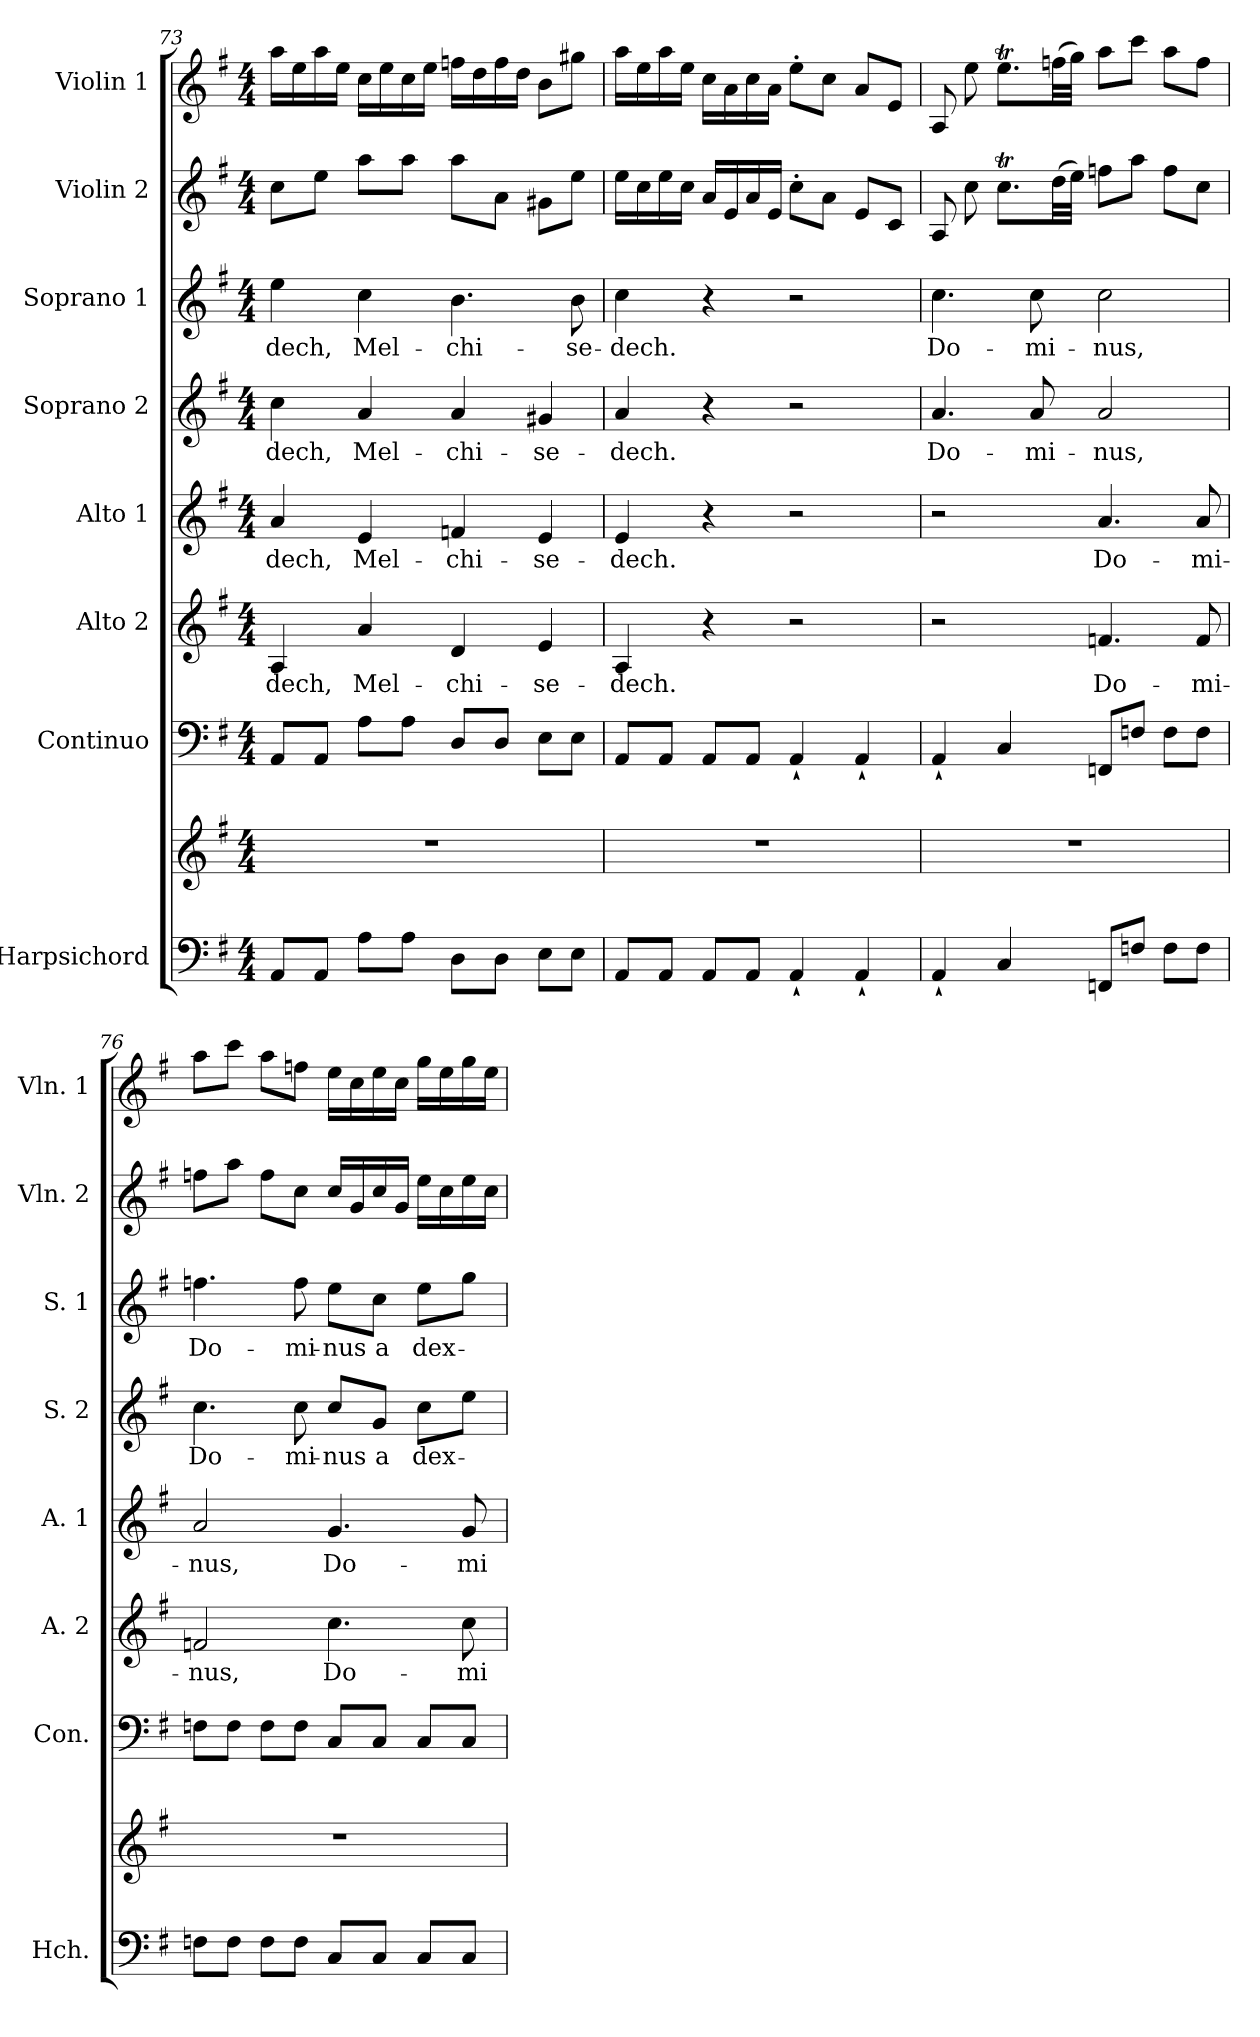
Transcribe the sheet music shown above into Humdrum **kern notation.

**kern	**kern	**kern	**kern	**text	**kern	**text	**kern	**text	**kern	**text	**kern	**kern
*part8	*part8	*part7	*part6	*part6	*part5	*part5	*part4	*part4	*part3	*part3	*part2	*part1
*staff9	*staff8	*staff7	*staff6	*staff6	*staff5	*staff5	*staff4	*staff4	*staff3	*staff3	*staff2	*staff1
*I"Harpsichord	*	*I"Continuo	*I"Alto 2	*	*I"Alto 1	*	*I"Soprano 2	*	*I"Soprano 1	*	*I"Violin 2	*I"Violin 1
*I'Hch.	*	*I'Con.	*I'A. 2	*	*I'A. 1	*	*I'S. 2	*	*I'S. 1	*	*I'Vln. 2	*I'Vln. 1
!!LO:LB:g=z
*clefF4	*clefG2	*clefF4	*clefG2	*	*clefG2	*	*clefG2	*	*clefG2	*	*clefG2	*clefG2
*k[f#]	*k[f#]	*k[f#]	*k[f#]	*	*k[f#]	*	*k[f#]	*	*k[f#]	*	*k[f#]	*k[f#]
*M4/4	*M4/4	*M4/4	*M4/4	*	*M4/4	*	*M4/4	*	*M4/4	*	*M4/4	*M4/4
=73	=73	=73	=73	=73	=73	=73	=73	=73	=73	=73	=73	=73
!	!	!	!	!LO:LY:b	!	!LO:LY:b	!	!LO:LY:b	!	!LO:LY:b	!	!
8AA/L	1r	8AA/L	4A/	-dech,	4a/	-dech,	4cc\	-dech,	4ee\	-dech,	8cc\L	16aa\LL
.	.	.	.	.	.	.	.	.	.	.	.	16ee\
8AA/J	.	8AA/J	.	.	.	.	.	.	.	.	8ee\J	16aa\
.	.	.	.	.	.	.	.	.	.	.	.	16ee\JJ
!	!	!	!	!LO:LY:b	!	!LO:LY:b	!	!LO:LY:b	!	!LO:LY:b	!	!
8A\L	.	8A\L	4a/	Mel-	4e/	Mel-	4a/	Mel-	4cc\	Mel-	8aa\L	16cc\LL
.	.	.	.	.	.	.	.	.	.	.	.	16ee\
8A\J	.	8A\J	.	.	.	.	.	.	.	.	8aa\J	16cc\
.	.	.	.	.	.	.	.	.	.	.	.	16ee\JJ
!	!	!	!	!LO:LY:b	!	!LO:LY:b	!	!LO:LY:b	!	!LO:LY:b	!	!
8D\L	.	8D/L	4d/	-chi-	4fn/	-chi-	4a/	-chi-	4.b\	-chi-	8aa\L	16ffn\LL
.	.	.	.	.	.	.	.	.	.	.	.	16dd\
8D\J	.	8D/J	.	.	.	.	.	.	.	.	8a\J	16ff\
.	.	.	.	.	.	.	.	.	.	.	.	16dd\JJ
!	!	!	!	!LO:LY:b	!	!LO:LY:b	!	!LO:LY:b	!	!	!	!
8E\L	.	8E\L	4e/	-se-	4e/	-se-	4g#X/	-se-	.	.	8g#X\L	8b\L
!	!	!	!	!	!	!	!	!	!	!LO:LY:b	!	!
8E\J	.	8E\J	.	.	.	.	.	.	8b\	-se-	8ee\J	8gg#X\J
=74	=74	=74	=74	=74	=74	=74	=74	=74	=74	=74	=74	=74
!	!	!	!	!LO:LY:b	!	!LO:LY:b	!	!LO:LY:b	!	!LO:LY:b	!	!
8AA/L	1r	8AA/L	4A/	-dech.	4e/	-dech.	4a/	-dech.	4cc\	-dech.	16ee\LL	16aa\LL
.	.	.	.	.	.	.	.	.	.	.	16cc\	16ee\
8AA/J	.	8AA/J	.	.	.	.	.	.	.	.	16ee\	16aa\
.	.	.	.	.	.	.	.	.	.	.	16cc\JJ	16ee\JJ
8AA/L	.	8AA/L	4r	.	4r	.	4r	.	4r	.	16a/LL	16cc\LL
.	.	.	.	.	.	.	.	.	.	.	16e/	16a\
8AA/J	.	8AA/J	.	.	.	.	.	.	.	.	16a/	16cc\
.	.	.	.	.	.	.	.	.	.	.	16e/JJ	16a\JJ
4AA`/	.	4AA`/	2r	.	2r	.	2r	.	2r	.	8cc'\L	8ee'\L
.	.	.	.	.	.	.	.	.	.	.	8a\J	8cc\J
4AA`/	.	4AA`/	.	.	.	.	.	.	.	.	8e/L	8a/L
.	.	.	.	.	.	.	.	.	.	.	8c/J	8e/J
=75	=75	=75	=75	=75	=75	=75	=75	=75	=75	=75	=75	=75
!	!	!	!	!	!	!	!	!LO:LY:b	!	!LO:LY:b	!	!
4AA`/	1r	4AA`/	2r	.	2r	.	4.a/	Do-	4.cc\	Do-	8A/	8A/
.	.	.	.	.	.	.	.	.	.	.	8cc\	8ee\
4C/	.	4C/	.	.	.	.	.	.	.	.	8.ccT\L	8.eeT\L
!	!	!	!	!	!	!	!	!LO:LY:b	!	!LO:LY:b	!	!
.	.	.	.	.	.	.	8a/	-mi-	8cc\	-mi-	.	.
.	.	.	.	.	.	.	.	.	.	.	(>32dd\LL	(>32ffn\LL
.	.	.	.	.	.	.	.	.	.	.	32ee\JJJ)	32gg\JJJ)
!	!	!	!	!LO:LY:b	!	!LO:LY:b	!	!LO:LY:b	!	!LO:LY:b	!	!
8FFn/L	.	8FFn/L	4.fn/	Do-	4.a/	Do-	2a/	-nus,	2cc\	-nus,	8ffn\L	8aa\L
8Fn/J	.	8Fn/J	.	.	.	.	.	.	.	.	8aa\J	8ccc\J
8F\L	.	8F\L	.	.	.	.	.	.	.	.	8ff\L	8aa\L
!	!	!	!	!LO:LY:b	!	!LO:LY:b	!	!	!	!	!	!
8F\J	.	8F\J	8f/	-mi-	8a/	-mi-	.	.	.	.	8cc\J	8ff\J
!!LO:PB:g=z
=76	=76	=76	=76	=76	=76	=76	=76	=76	=76	=76	=76	=76
!	!	!	!	!LO:LY:b	!	!LO:LY:b	!	!LO:LY:b	!	!LO:LY:b	!	!
8Fn\L	1r	8Fn\L	2fn/	-nus,	2a/	-nus,	4.cc\	Do-	4.ffn\	Do-	8ffn\L	8aa\L
8F\J	.	8F\J	.	.	.	.	.	.	.	.	8aa\J	8ccc\J
8F\L	.	8F\L	.	.	.	.	.	.	.	.	8ff\L	8aa\L
!	!	!	!	!	!	!	!	!LO:LY:b	!	!LO:LY:b	!	!
8F\J	.	8F\J	.	.	.	.	8cc\	-mi-	8ff\	-mi-	8cc\J	8ffn\J
!	!	!	!	!LO:LY:b	!	!LO:LY:b	!	!LO:LY:b	!	!LO:LY:b	!	!
8C/L	.	8C/L	4.cc\	Do-	4.g/	Do-	8cc/L	-nus	8ee\L	-nus	16cc/LL	16ee\LL
.	.	.	.	.	.	.	.	.	.	.	16g/	16cc\
!	!	!	!	!	!	!	!	!LO:LY:b	!	!LO:LY:b	!	!
8C/J	.	8C/J	.	.	.	.	8g/J	a	8cc\J	a	16cc/	16ee\
.	.	.	.	.	.	.	.	.	.	.	16g/JJ	16cc\JJ
!	!	!	!	!	!	!	!	!LO:LY:b	!	!LO:LY:b	!	!
8C/L	.	8C/L	.	.	.	.	8cc\L	dex-	8ee\L	dex-	16ee\LL	16gg\LL
.	.	.	.	.	.	.	.	.	.	.	16cc\	16ee\
!	!	!	!	!LO:LY:b	!	!LO:LY:b	!	!	!	!	!	!
8C/J	.	8C/J	8cc\	-mi-	8g/	-mi-	8ee\J	.	8gg\J	.	16ee\	16gg\
.	.	.	.	.	.	.	.	.	.	.	16cc\JJ	16ee\JJ
=	=	=	=	=	=	=	=	=	=	=	=	=
*-	*-	*-	*-	*-	*-	*-	*-	*-	*-	*-	*-	*-
